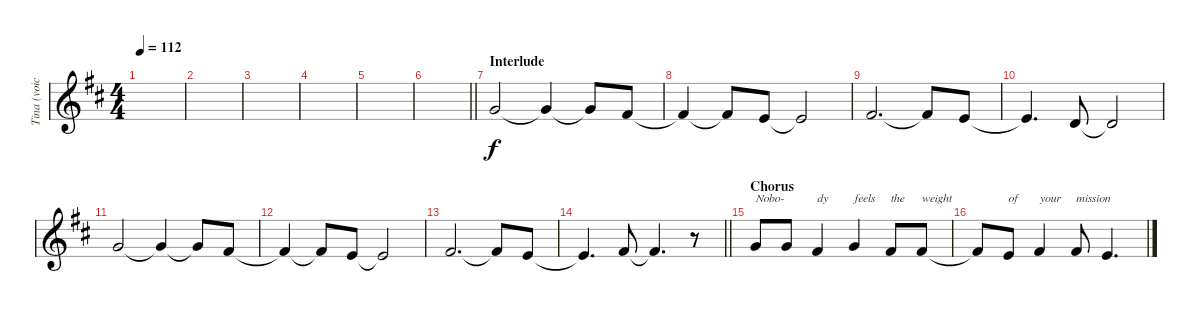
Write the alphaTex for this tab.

\track ("Tina (voice)" "Tina (voic") {instrument clarinet}
\staff {score}
\tuning (E4 B3 G3 D3 A2 E2) {hide}
\ts (4 4)
\tempo 112
\clef g2
\ks d
|
|
|
|
|
\barLineRight lightlight
|
\section ("" "Interlude")
3.1.2 3.1{t}.4 3.1{t}.8 2.1.8 |
2.1{t}.4 2.1{t}.8 0.1.8 0.1{t}.2 |
2.1.2{d} 2.1{t}.8 0.1.8 |
0.1{t}.4{d} 3.2.8 3.2{t}.2 |
3.1.2 3.1{t}.4 3.1{t}.8 2.1.8 |
2.1{t}.4 2.1{t}.8 0.1.8 0.1{t}.2 |
2.1.2{d} 2.1{t}.8 0.1.8 |
\barLineRight lightlight
0.1{t}.4{d} 11.3.8 11.3{t}.4{d} r.8 |
\section ("" "Chorus")
3.1.8{txt "Nobo-"} 3.1.8 2.1.4{txt "dy"} 3.1.4{txt "feels"} 2.1.8{txt "the"} 2.1.8{txt "weight"} |
2.1{t}.8 0.1.8{txt "of"} 2.1.4{txt "your"} 2.1.8{txt "mission"} 0.1.4{d}
